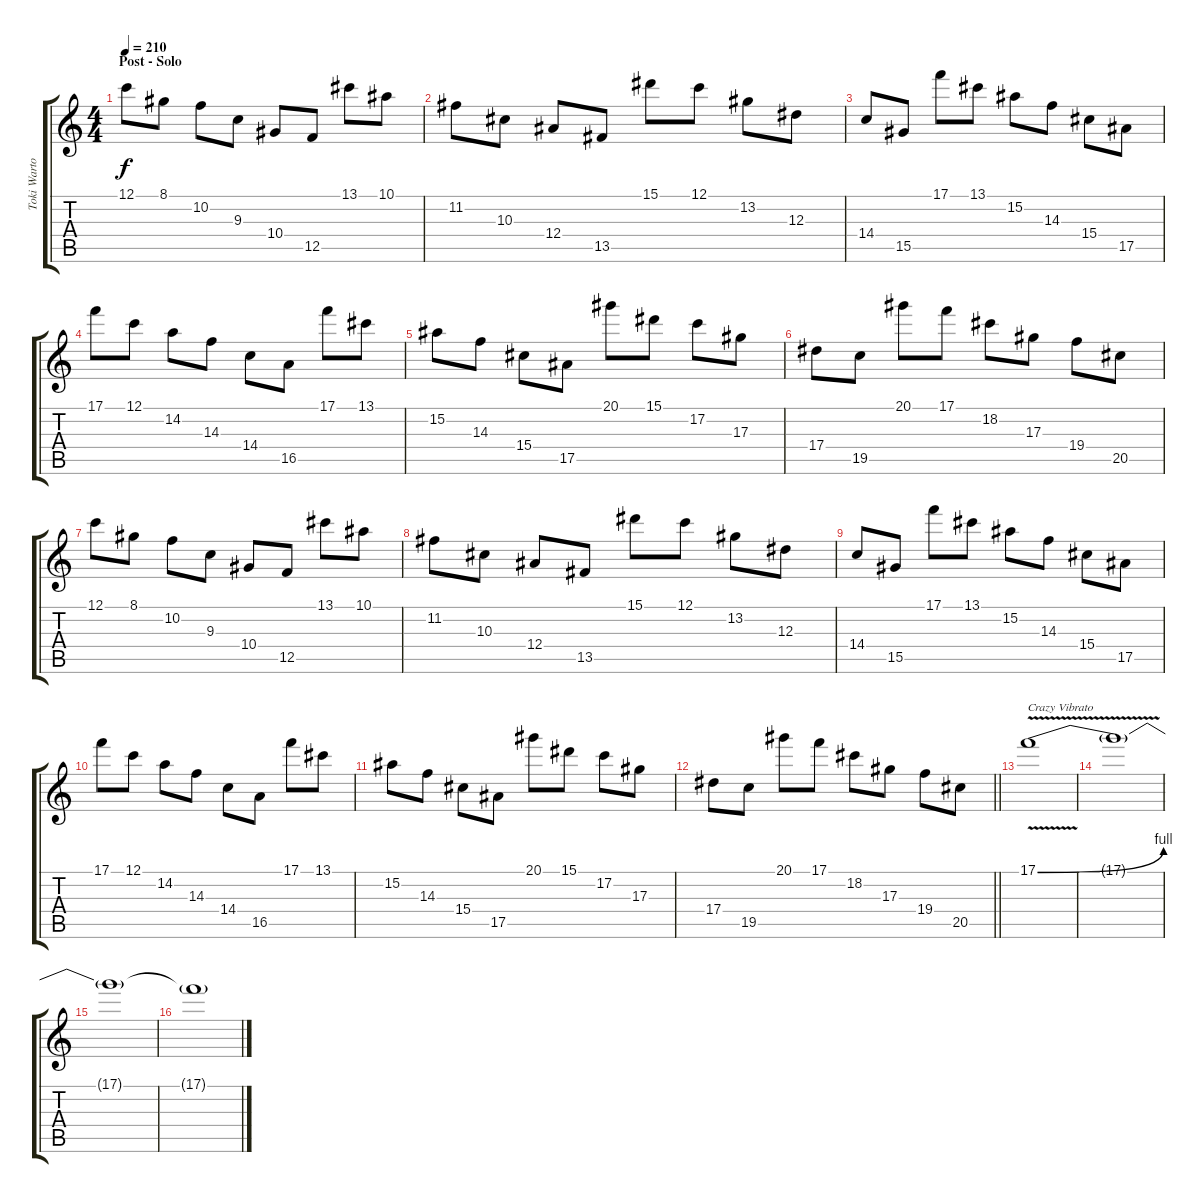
\track ("Toki Wartooth (Rhythm Guitar)" "Toki Warto") {instrument distortionguitar}
\staff {score tabs}
\tuning (C4 G3 Eb3 Bb2 F2 C2) {hide}
\ts (4 4)
\section ("" "Post - Solo")
\tempo 210
\clef g2
\ks c
12.1.8{dy f} 8.1.8 10.2.8 9.3.8 10.4.8 12.5.8 13.1.8 10.1.8 |
11.2.8 10.3.8 12.4.8 13.5.8 15.1.8 12.1.8 13.2.8 12.3.8 |
14.4.8 15.5.8 17.1.8 13.1.8 15.2.8 14.3.8 15.4.8 17.5.8 |
17.1.8 12.1.8 14.2.8 14.3.8 14.4.8 16.5.8 17.1.8 13.1.8 |
15.2.8 14.3.8 15.4.8 17.5.8 20.1.8 15.1.8 17.2.8 17.3.8 |
17.4.8 19.5.8 20.1.8 17.1.8 18.2.8 17.3.8 19.4.8 20.5.8 |
12.1.8 8.1.8 10.2.8 9.3.8 10.4.8 12.5.8 13.1.8 10.1.8 |
11.2.8 10.3.8 12.4.8 13.5.8 15.1.8 12.1.8 13.2.8 12.3.8 |
14.4.8 15.5.8 17.1.8 13.1.8 15.2.8 14.3.8 15.4.8 17.5.8 |
17.1.8 12.1.8 14.2.8 14.3.8 14.4.8 16.5.8 17.1.8 13.1.8 |
15.2.8 14.3.8 15.4.8 17.5.8 20.1.8 15.1.8 17.2.8 17.3.8 |
\barLineRight lightlight
17.4.8 19.5.8 20.1.8 17.1.8 18.2.8 17.3.8 19.4.8 20.5.8 |
17.1{be (bend 0 0 60 4) v}.1{txt "Crazy Vibrato"} |
17.1{t}.1 |
17.1{t}.1 |
17.1{t}.1
